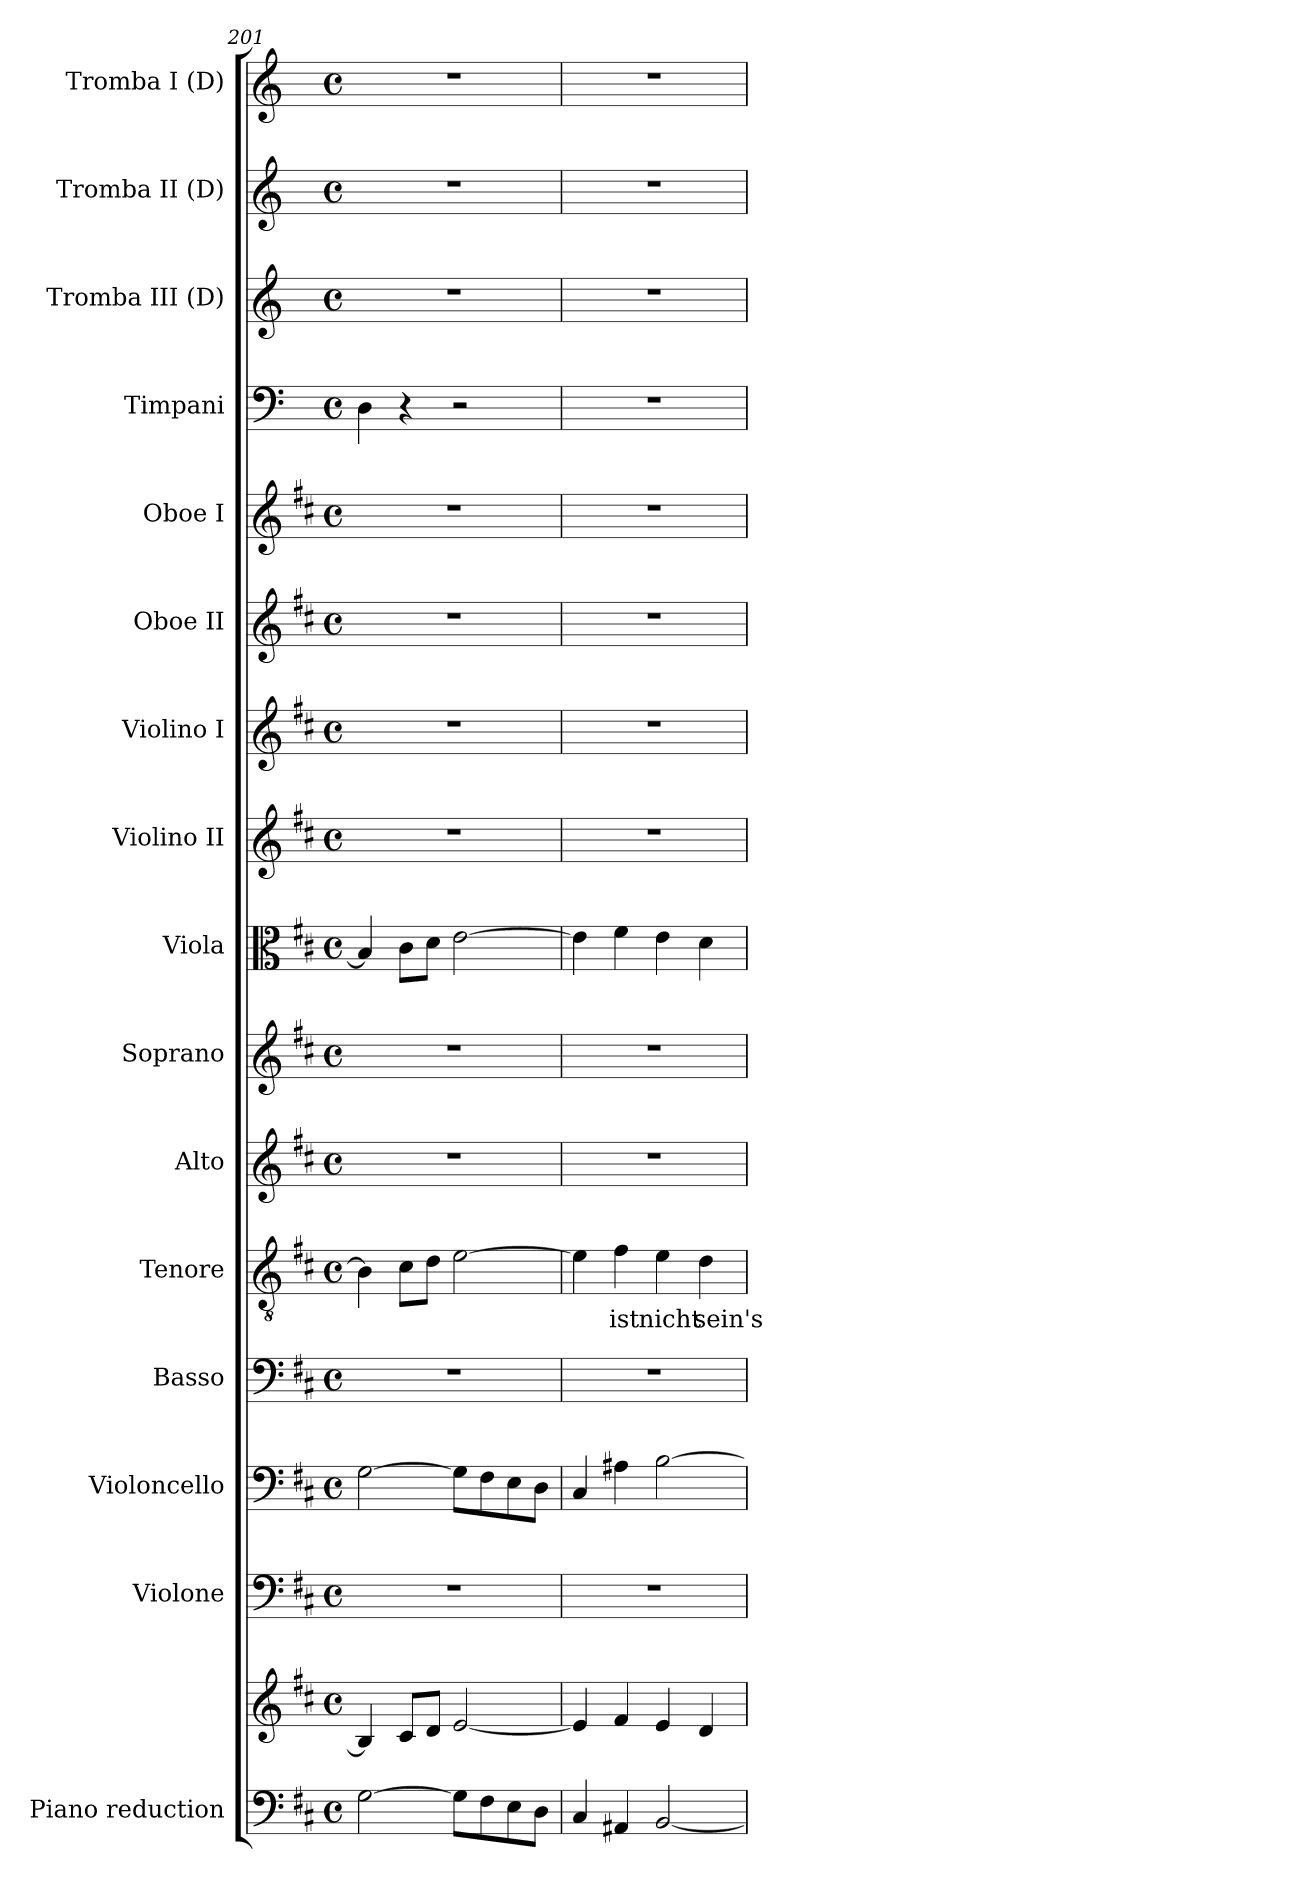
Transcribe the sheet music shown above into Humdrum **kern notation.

**kern	**kern	**kern	**kern	**kern	**kern	**text	**kern	**kern	**kern	**kern	**kern	**kern	**kern	**kern	**kern	**kern	**kern
*part16	*part16	*part15	*part14	*part13	*part12	*part12	*part11	*part10	*part9	*part8	*part7	*part6	*part5	*part4	*part3	*part2	*part1
*staff17	*staff16	*staff15	*staff14	*staff13	*staff12	*staff12	*staff11	*staff10	*staff9	*staff8	*staff7	*staff6	*staff5	*staff4	*staff3	*staff2	*staff1
*I"Piano reduction	*	*I"Violone	*I"Violoncello	*I"Basso	*I"Tenore	*	*I"Alto	*I"Soprano	*I"Viola	*I"Violino II	*I"Violino I	*I"Oboe II	*I"Oboe I	*I"Timpani	*I"Tromba III (D)	*I"Tromba II (D)	*I"Tromba I (D)
*I'Pno	*	*	*	*	*	*	*	*	*	*	*	*I'Ob	*I'Ob	*I'Timp	*	*	*
!!LO:PB:g=z
*clefF4	*clefG2	*clefF4	*clefF4	*clefF4	*clefGv2	*	*clefG2	*clefG2	*clefC3	*clefG2	*clefG2	*clefG2	*clefG2	*clefF4	*clefG2	*clefG2	*clefG2
*	*	*ITrd7c12	*	*	*	*	*	*	*	*	*	*	*	*	*ITrd-1c-2	*ITrd-1c-2	*ITrd-1c-2
*k[f#c#]	*k[f#c#]	*k[f#c#]	*k[f#c#]	*k[f#c#]	*k[f#c#]	*	*k[f#c#]	*k[f#c#]	*k[f#c#]	*k[f#c#]	*k[f#c#]	*k[f#c#]	*k[f#c#]	*k[]	*k[f#c#]	*k[f#c#]	*k[f#c#]
*M4/4	*M4/4	*M4/4	*M4/4	*M4/4	*M4/4	*	*M4/4	*M4/4	*M4/4	*M4/4	*M4/4	*M4/4	*M4/4	*M4/4	*M4/4	*M4/4	*M4/4
*met(c)	*met(c)	*met(c)	*met(c)	*met(c)	*met(c)	*	*met(c)	*met(c)	*met(c)	*met(c)	*met(c)	*met(c)	*met(c)	*met(c)	*met(c)	*met(c)	*met(c)
=201	=201	=201	=201	=201	=201	=201	=201	=201	=201	=201	=201	=201	=201	=201	=201	=201	=201
[2G\	4B/]	1r	[2G\	1r	4B\]	.	1r	1r	4B/]	1r	1r	1r	1r	4D\	1r	1r	1r
.	8c#/L	.	.	.	8c#\L	.	.	.	8c#\L	.	.	.	.	4r	.	.	.
.	8d/J	.	.	.	8d\J	.	.	.	8d\J	.	.	.	.	.	.	.	.
8G\L]	[2e/	.	8G\L]	.	[2e\	.	.	.	[2e\	.	.	.	.	2r	.	.	.
8F#\	.	.	8F#\	.	.	.	.	.	.	.	.	.	.	.	.	.	.
8E\	.	.	8E\	.	.	.	.	.	.	.	.	.	.	.	.	.	.
8D\J	.	.	8D\J	.	.	.	.	.	.	.	.	.	.	.	.	.	.
=202	=202	=202	=202	=202	=202	=202	=202	=202	=202	=202	=202	=202	=202	=202	=202	=202	=202
4C#/	4e/]	1r	4C#/	1r	4e\]	.	1r	1r	4e\]	1r	1r	1r	1r	1r	1r	1r	1r
!	!	!	!	!	!	!LO:LY:b	!	!	!	!	!	!	!	!	!	!	!
4AA#X/	4f#/	.	4A#X\	.	4f#\	ist	.	.	4f#\	.	.	.	.	.	.	.	.
!	!	!	!	!	!	!LO:LY:b	!	!	!	!	!	!	!	!	!	!	!
[2BB/	4e/	.	[2B\	.	4e\	nicht	.	.	4e\	.	.	.	.	.	.	.	.
!	!	!	!	!	!	!LO:LY:b	!	!	!	!	!	!	!	!	!	!	!
.	4d/	.	.	.	4d\	sein's	.	.	4d\	.	.	.	.	.	.	.	.
=	=	=	=	=	=	=	=	=	=	=	=	=	=	=	=	=	=
*-	*-	*-	*-	*-	*-	*-	*-	*-	*-	*-	*-	*-	*-	*-	*-	*-	*-
